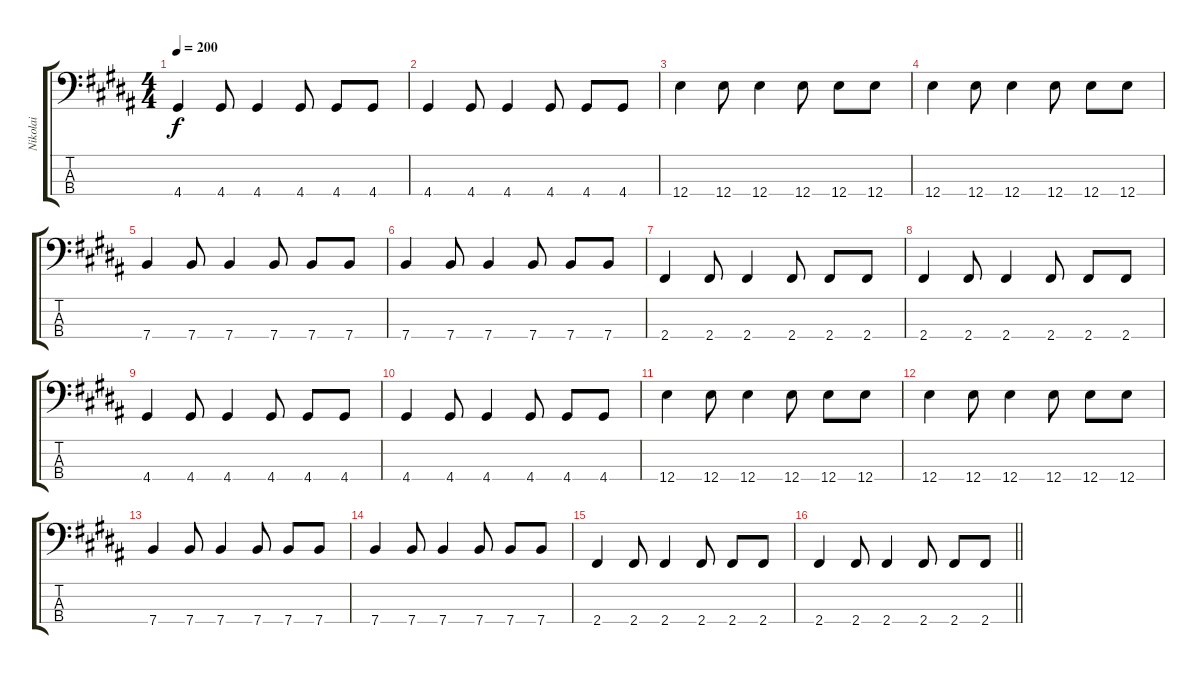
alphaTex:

\track ("Nikolai" "Nikolai") {instrument electricbassfinger}
\staff {score tabs}
\tuning (G2 D2 A1 E1) {hide}
\ts (4 4)
\section ("" "")
\tempo 200
\clef f4
\ks b
4.4.4{dy f} 4.4.8 4.4.4 4.4.8 4.4.8 4.4.8 |
4.4.4 4.4.8 4.4.4 4.4.8 4.4.8 4.4.8 |
12.4.4 12.4.8 12.4.4 12.4.8 12.4.8 12.4.8 |
12.4.4 12.4.8 12.4.4 12.4.8 12.4.8 12.4.8 |
7.4.4 7.4.8 7.4.4 7.4.8 7.4.8 7.4.8 |
7.4.4 7.4.8 7.4.4 7.4.8 7.4.8 7.4.8 |
2.4.4 2.4.8 2.4.4 2.4.8 2.4.8 2.4.8 |
2.4.4 2.4.8 2.4.4 2.4.8 2.4.8 2.4.8 |
4.4.4 4.4.8 4.4.4 4.4.8 4.4.8 4.4.8 |
4.4.4 4.4.8 4.4.4 4.4.8 4.4.8 4.4.8 |
12.4.4 12.4.8 12.4.4 12.4.8 12.4.8 12.4.8 |
12.4.4 12.4.8 12.4.4 12.4.8 12.4.8 12.4.8 |
7.4.4 7.4.8 7.4.4 7.4.8 7.4.8 7.4.8 |
7.4.4 7.4.8 7.4.4 7.4.8 7.4.8 7.4.8 |
2.4.4 2.4.8 2.4.4 2.4.8 2.4.8 2.4.8 |
\barLineRight lightlight
2.4.4 2.4.8 2.4.4 2.4.8 2.4.8 2.4.8
